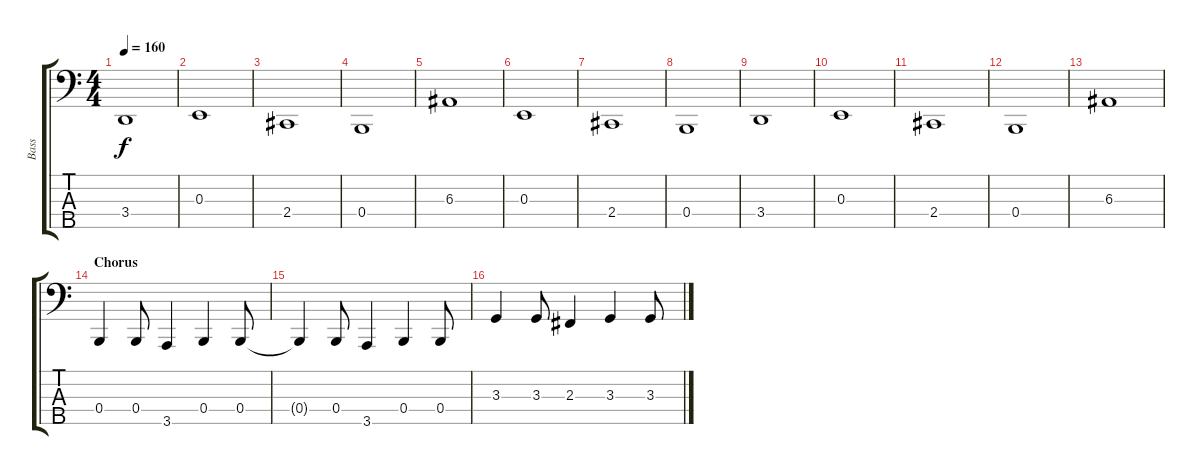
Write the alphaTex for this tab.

\track ("Bass" "Bass") {instrument electricbasspick}
\staff {score tabs}
\tuning (D2 A1 E1 B0 Gb0) {hide}
\ts (4 4)
\tempo 160
\clef f4
\ks c
3.4.1{dy f} |
0.3.1 |
2.4.1 |
0.4.1 |
6.3.1 |
0.3.1 |
2.4.1 |
0.4.1 |
3.4.1 |
0.3.1 |
2.4.1 |
0.4.1 |
6.3.1 |
\section ("" "Chorus")
0.4.4 0.4.8 3.5.4 0.4.4 0.4.8 |
0.4{t}.4 0.4.8 3.5.4 0.4.4 0.4.8 |
3.3.4 3.3.8 2.3.4 3.3.4 3.3.8
